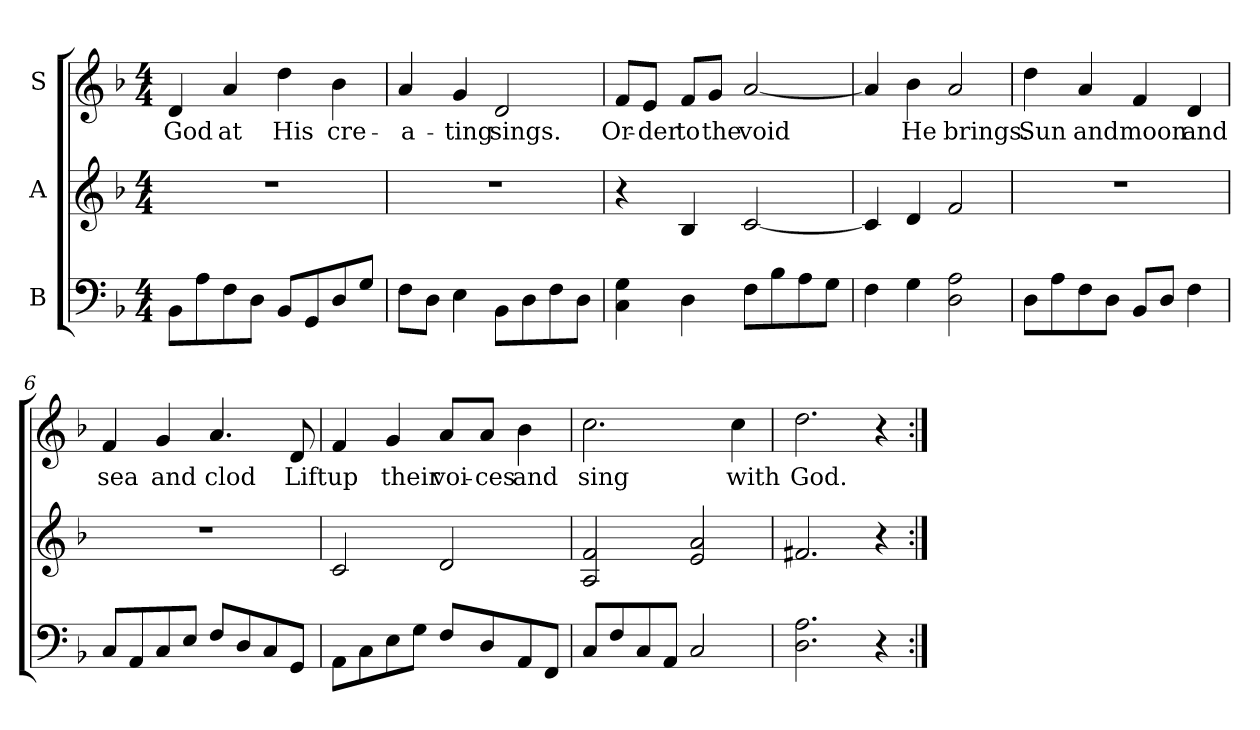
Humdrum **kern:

**kern	**kern	**kern	**text
*part3	*part2	*part1	*part1
*staff3	*staff2	*staff1	*staff1
*I"B	*I"A	*I"S	*
*clefF4	*clefG2	*clefG2	*
*k[b-]	*k[b-]	*k[b-]	*
*F:	*F:	*F:	*
*M4/4	*M4/4	*M4/4	*
=1	=1	=1	=1
!	!	!	!LO:LY:b
8BB-\L	1r	4d/	God
8A\	.	.	.
!	!	!	!LO:LY:b
8F\	.	4a/	at
8D\J	.	.	.
!	!	!	!LO:LY:b
8BB-/L	.	4dd\	His
8GG/	.	.	.
!	!	!	!LO:LY:b
8D/	.	4b-\	cre-
8G/J	.	.	.
=2	=2	=2	=2
!	!	!	!LO:LY:b
8F\L	1r	4a/	-a-
8D\J	.	.	.
!	!	!	!LO:LY:b
4E\	.	4g/	-ting
!	!	!	!LO:LY:b
8BB-\L	.	2d/	sings.
8D\	.	.	.
8F\	.	.	.
8D\J	.	.	.
=3	=3	=3	=3
!	!	!	!LO:LY:b
4C\ 4G\	4r	8f/L	Or-
!	!	!	!LO:LY:b
.	.	8e/J	-der
!	!	!	!LO:LY:b
4D\	4B-/	8f/L	to
!	!	!	!LO:LY:b
.	.	8g/J	the
!	!	!	!LO:LY:b
8F\L	[2c/	[2a/	void
8B-\	.	.	.
8A\	.	.	.
8G\J	.	.	.
=4	=4	=4	=4
4F\	4c/]	4a/]	.
!	!	!	!LO:LY:b
4G\	4d/	4b-\	He
!	!	!	!LO:LY:b
2D\ 2A\	2f/	2a/	brings.
!!LO:LB:g=z
=5	=5	=5	=5
!	!	!	!LO:LY:b
8D\L	1r	4dd\	Sun
8A\	.	.	.
!	!	!	!LO:LY:b
8F\	.	4a/	and
8D\J	.	.	.
!	!	!	!LO:LY:b
8BB-/L	.	4f/	moon
8D/J	.	.	.
!	!	!	!LO:LY:b
4F\	.	4d/	and
=6	=6	=6	=6
!	!	!	!LO:LY:b
8C/L	1r	4f/	sea
8AA/	.	.	.
!	!	!	!LO:LY:b
8C/	.	4g/	and
8E/J	.	.	.
!	!	!	!LO:LY:b
8F/L	.	4.a/	clod
8D/	.	.	.
8C/	.	.	.
!	!	!	!LO:LY:b
8GG/J	.	8d/	Lift
=7	=7	=7	=7
!	!	!	!LO:LY:b
8AA\L	2c/	4f/	up
8C\	.	.	.
!	!	!	!LO:LY:b
8E\	.	4g/	their
8G\J	.	.	.
!	!	!	!LO:LY:b
8F/L	2d/	8a/L	voi-
!	!	!	!LO:LY:b
8D/	.	8a/J	-ces
!	!	!	!LO:LY:b
8AA/	.	4b-\	and
8FF/J	.	.	.
=8	=8	=8	=8
!	!	!	!LO:LY:b
8C/L	2A/ 2f/	2.cc\	sing
8F/	.	.	.
8C/	.	.	.
8AA/J	.	.	.
2C/	2e/ 2a/	.	.
!	!	!	!LO:LY:b
.	.	4cc\	with
=9	=9	=9	=9
!	!	!	!LO:LY:b
2.D\ 2.A\	2.f#X/	2.dd\	God.
4r	4r	4r	.
=:|!	=:|!	=:|!	=:|!
*-	*-	*-	*-
